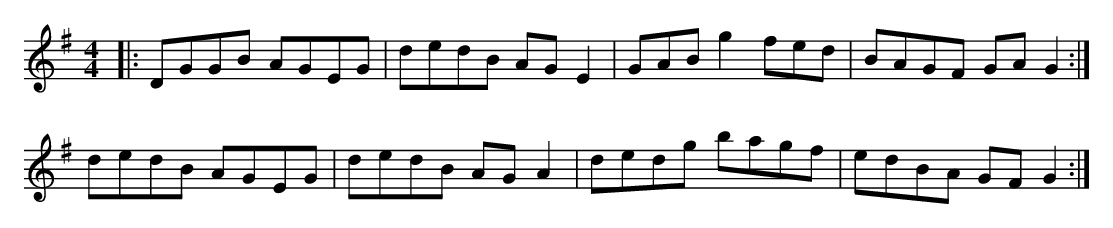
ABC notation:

X:1
M:4/4
K:G
|:DGGB AGEG|dedB AGE2| GABg2fed|BAGF GAG2:|
dedB AGEG|dedB AGA2|dedg bagf|edBA GFG2:|
